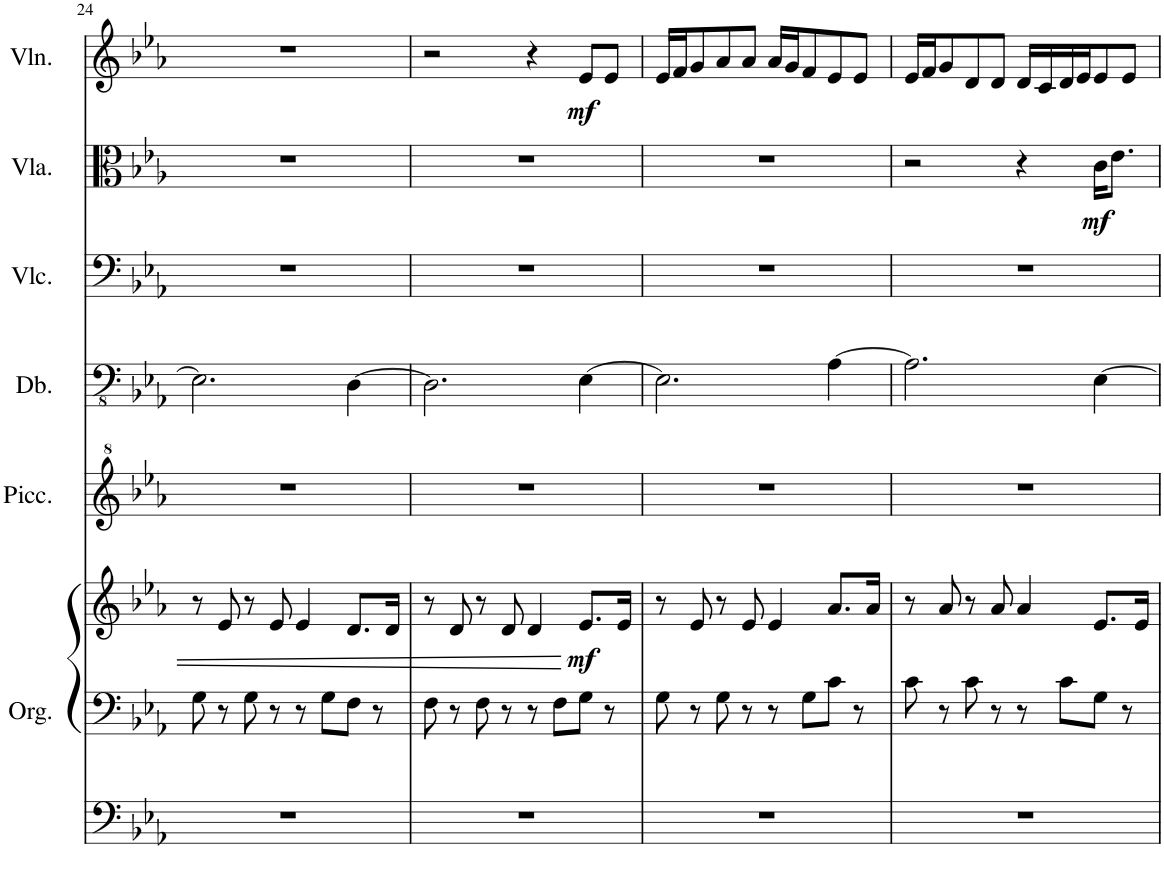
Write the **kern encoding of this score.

**kern	**kern	**kern	**dynam	**kern	**kern	**kern	**kern	**dynam	**kern	**dynam
*part6	*part6	*part6	*part6	*part5	*part4	*part3	*part2	*part2	*part1	*part1
*staff8	*staff7	*staff6	*staff6/7/8	*staff5	*staff4	*staff3	*staff2	*staff2	*staff1	*staff1
*I"Organ	*	*	*	*I"Piccolo	*I"Double Bass	*I"Violoncello	*I"Viola	*	*I"Violin	*
*I'Org.	*	*	*	*I'Picc.	*I'Db.	*I'Vlc.	*I'Vla.	*	*I'Vln.	*
!!LO:PB:g=z
*clefF4	*clefF4	*clefG2	*	*clefG^2	*clefFv4	*clefF4	*clefC3	*	*clefG2	*
*	*	*	*	*Trd-7c-12	*Trd7c12	*	*	*	*	*
*k[b-e-a-]	*k[b-e-a-]	*k[b-e-a-]	*	*k[b-e-a-]	*k[b-e-a-]	*k[b-e-a-]	*k[b-e-a-]	*	*k[b-e-a-]	*
=24	=24	=24	=24	=24	=24	=24	=24	=24	=24	=24
1r	8G\	8r	.	1r	2.EE-\]	1r	1r	.	1r	.
.	8r	8e-/	.	.	.	.	.	.	.	.
.	8G\	8r	.	.	.	.	.	.	.	.
.	8r	8e-/	.	.	.	.	.	.	.	.
.	8r	4e-/	.	.	.	.	.	.	.	.
.	8G\L	.	.	.	.	.	.	.	.	.
.	8F\J	8.d/L	.	.	[4DD\	.	.	.	.	.
.	8r	.	.	.	.	.	.	.	.	.
.	.	16d/Jk	.	.	.	.	.	.	.	.
=25	=25	=25	=25	=25	=25	=25	=25	=25	=25	=25
1r	8F\	8r	.	1r	2.DD\]	1r	1r	.	2r	.
.	8r	8d/	.	.	.	.	.	.	.	.
.	8F\	8r	.	.	.	.	.	.	.	.
.	8r	8d/	.	.	.	.	.	.	.	.
.	8r	4d/	.	.	.	.	.	.	4r	.
.	8F\L	.	.	.	.	.	.	.	.	.
!	!	!	!LO:DY:b	!	!	!	!	!	!	!LO:DY:b
.	8G\J	8.e-/L	mf	.	[4EE-\	.	.	.	8e-/L	mf
.	8r	.	.	.	.	.	.	.	8e-/J	.
.	.	16e-/Jk	.	.	.	.	.	.	.	.
=26	=26	=26	=26	=26	=26	=26	=26	=26	=26	=26
1r	8G\	8r	.	1r	2.EE-\]	1r	1r	.	16e-/LL	.
.	.	.	.	.	.	.	.	.	16f/J	.
.	8r	8e-/	.	.	.	.	.	.	8g/	.
.	8G\	8r	.	.	.	.	.	.	8a-/	.
.	8r	8e-/	.	.	.	.	.	.	8a-/J	.
.	8r	4e-/	.	.	.	.	.	.	16a-/LL	.
.	.	.	.	.	.	.	.	.	16g/J	.
.	8G\L	.	.	.	.	.	.	.	8f/	.
.	8c\J	8.a-/L	.	.	[4AA-\	.	.	.	8e-/	.
.	8r	.	.	.	.	.	.	.	8e-/J	.
.	.	16a-/Jk	.	.	.	.	.	.	.	.
=27	=27	=27	=27	=27	=27	=27	=27	=27	=27	=27
1r	8c\	8r	.	1r	2.AA-\]	1r	2r	.	16e-/LL	.
.	.	.	.	.	.	.	.	.	16f/J	.
.	8r	8a-/	.	.	.	.	.	.	8g/	.
.	8c\	8r	.	.	.	.	.	.	8d/	.
.	8r	8a-/	.	.	.	.	.	.	8d/J	.
.	8r	4a-/	.	.	.	.	4r	.	16d/LL	.
.	.	.	.	.	.	.	.	.	16c/	.
.	8c\L	.	.	.	.	.	.	.	16d/	.
.	.	.	.	.	.	.	.	.	16e-/J	.
!	!	!	!	!	!	!	!	!LO:DY:b	!	!
.	8G\J	8.e-/L	.	.	[4EE-\	.	16c\KL	mf	8e-/	.
.	.	.	.	.	.	.	8.e-\J	.	.	.
.	8r	.	.	.	.	.	.	.	8e-/J	.
.	.	16e-/Jk	.	.	.	.	.	.	.	.
=	=	=	=	=	=	=	=	=	=	=
*-	*-	*-	*-	*-	*-	*-	*-	*-	*-	*-
